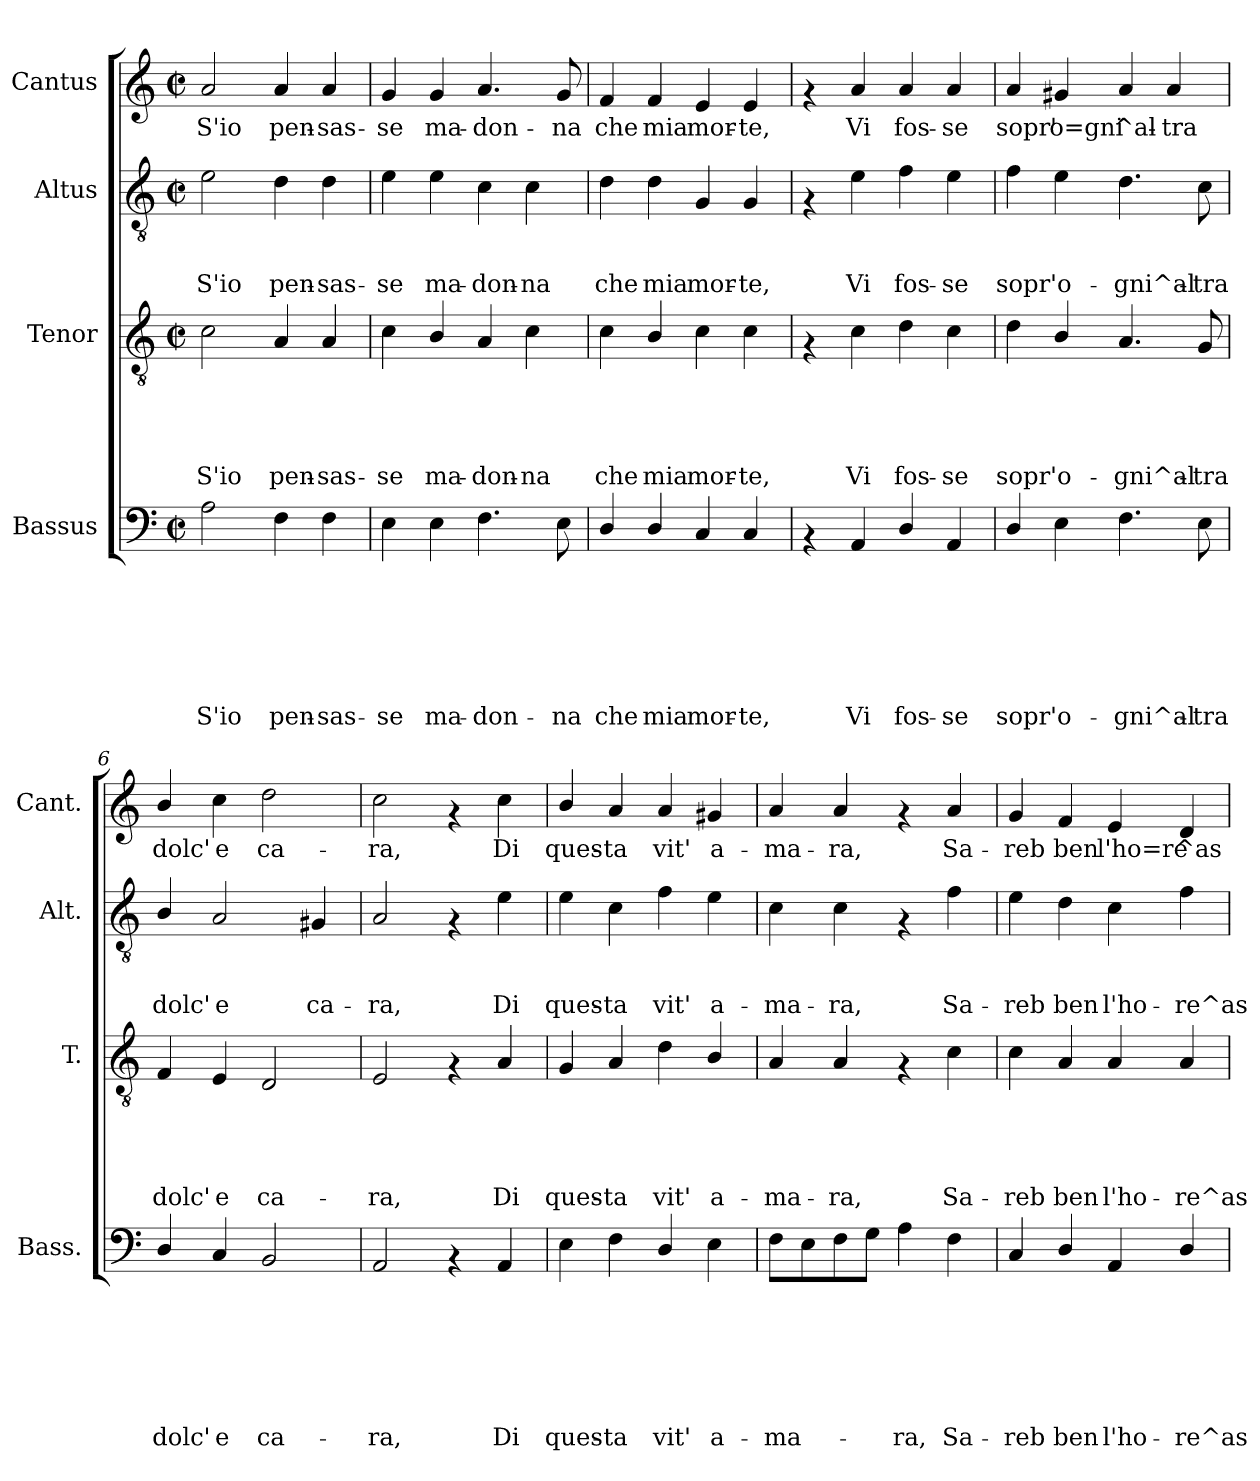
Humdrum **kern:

**kern	**text	**text	**text	**text	**text	**text	**text	**kern	**text	**text	**text	**text	**text	**kern	**text	**text	**text	**kern	**text
*part4	*part4	*part4	*part4	*part4	*part4	*part4	*part4	*part3	*part3	*part3	*part3	*part3	*part3	*part2	*part2	*part2	*part2	*part1	*part1
*staff4	*staff4	*staff4	*staff4	*staff4	*staff4	*staff4	*staff4	*staff3	*staff3	*staff3	*staff3	*staff3	*staff3	*staff2	*staff2	*staff2	*staff2	*staff1	*staff1
*I"Bassus	*	*	*	*	*	*	*	*I"Tenor	*	*	*	*	*	*I"Altus	*	*	*	*I"Cantus	*
*I'Bass.	*	*	*	*	*	*	*	*I'T.	*	*	*	*	*	*I'Alt.	*	*	*	*I'Cant.	*
*clefF4	*	*	*	*	*	*	*	*clefGv2	*	*	*	*	*	*clefGv2	*	*	*	*clefG2	*
*k[]	*	*	*	*	*	*	*	*k[]	*	*	*	*	*	*k[]	*	*	*	*k[]	*
*C:	*	*	*	*	*	*	*	*C:	*	*	*	*	*	*C:	*	*	*	*C:	*
*M2/2	*	*	*	*	*	*	*	*M2/2	*	*	*	*	*	*M2/2	*	*	*	*M2/2	*
*met(c|)	*	*	*	*	*	*	*	*met(c|)	*	*	*	*	*	*met(c|)	*	*	*	*met(c|)	*
=1	=1	=1	=1	=1	=1	=1	=1	=1	=1	=1	=1	=1	=1	=1	=1	=1	=1	=1	=1
!	!	!	!	!	!	!	!LO:LY:b	!	!	!	!	!	!LO:LY:b	!	!	!	!LO:LY:b	!	!LO:LY:b
2A\	.	.	.	.	.	.	S'io	2c\	.	.	.	.	S'io	2e\	.	.	S'io	2a/	S'io
!	!	!	!	!	!	!	!LO:LY:b	!	!	!	!	!	!LO:LY:b	!	!	!	!LO:LY:b	!	!LO:LY:b
4F\	.	.	.	.	.	.	pen-	4A/	.	.	.	.	pen-	4d\	.	.	pen-	4a/	pen-
!	!	!	!	!	!	!	!LO:LY:b	!	!	!	!	!	!LO:LY:b	!	!	!	!LO:LY:b	!	!LO:LY:b
4F\	.	.	.	.	.	.	-sas-	4A/	.	.	.	.	-sas-	4d\	.	.	-sas-	4a/	-sas-
=2	=2	=2	=2	=2	=2	=2	=2	=2	=2	=2	=2	=2	=2	=2	=2	=2	=2	=2	=2
!	!	!	!	!	!	!	!LO:LY:b	!	!	!	!	!	!LO:LY:b	!	!	!	!LO:LY:b	!	!LO:LY:b
4E\	.	.	.	.	.	.	-se	4c\	.	.	.	.	-se	4e\	.	.	-se	4g/	-se
!	!	!	!	!	!	!	!LO:LY:b	!	!	!	!	!	!LO:LY:b	!	!	!	!LO:LY:b	!	!LO:LY:b
4E\	.	.	.	.	.	.	ma-	4B/	.	.	.	.	ma-	4e\	.	.	ma-	4g/	ma-
!	!	!	!	!	!	!	!LO:LY:b	!	!	!	!	!	!LO:LY:b	!	!	!	!LO:LY:b	!	!LO:LY:b
4.F\	.	.	.	.	.	.	-don-	4A/	.	.	.	.	-don-	4c\	.	.	-don-	4.a/	-don-
!	!	!	!	!	!	!	!	!	!	!	!	!	!LO:LY:b	!	!	!	!LO:LY:b	!	!
.	.	.	.	.	.	.	.	4c\	.	.	.	.	-na	4c\	.	.	-na	.	.
!	!	!	!	!	!	!	!LO:LY:b	!	!	!	!	!	!	!	!	!	!	!	!LO:LY:b
8E\	.	.	.	.	.	.	-na	.	.	.	.	.	.	.	.	.	.	8g/	-na
=3	=3	=3	=3	=3	=3	=3	=3	=3	=3	=3	=3	=3	=3	=3	=3	=3	=3	=3	=3
!	!	!	!	!	!	!	!LO:LY:b	!	!	!	!	!	!LO:LY:b	!	!	!	!LO:LY:b	!	!LO:LY:b
4D/	.	.	.	.	.	.	che	4c\	.	.	.	.	che	4d\	.	.	che	4f/	che
!	!	!	!	!	!	!	!LO:LY:b	!	!	!	!	!	!LO:LY:b	!	!	!	!LO:LY:b	!	!LO:LY:b
4D/	.	.	.	.	.	.	mia	4B/	.	.	.	.	mia	4d\	.	.	mia	4f/	mia
!	!	!	!	!	!	!	!LO:LY:b	!	!	!	!	!	!LO:LY:b	!	!	!	!LO:LY:b	!	!LO:LY:b
4C/	.	.	.	.	.	.	mor-	4c\	.	.	.	.	mor-	4G/	.	.	mor-	4e/	mor-
!	!	!	!	!	!	!	!LO:LY:b	!	!	!	!	!	!LO:LY:b	!	!	!	!LO:LY:b	!	!LO:LY:b
4C/	.	.	.	.	.	.	-te,	4c\	.	.	.	.	-te,	4G/	.	.	-te,	4e/	-te,
=4	=4	=4	=4	=4	=4	=4	=4	=4	=4	=4	=4	=4	=4	=4	=4	=4	=4	=4	=4
4rAA	.	.	.	.	.	.	.	4rF	.	.	.	.	.	4rF	.	.	.	4rf	.
!	!	!	!	!	!	!	!LO:LY:b	!	!	!	!	!	!LO:LY:b	!	!	!	!LO:LY:b	!	!LO:LY:b
4AA/	.	.	.	.	.	.	Vi	4c\	.	.	.	.	Vi	4e\	.	.	Vi	4a/	Vi
!	!	!	!	!	!	!	!LO:LY:b	!	!	!	!	!	!LO:LY:b	!	!	!	!LO:LY:b	!	!LO:LY:b
4D/	.	.	.	.	.	.	fos-	4d\	.	.	.	.	fos-	4f\	.	.	fos-	4a/	fos-
!	!	!	!	!	!	!	!LO:LY:b	!	!	!	!	!	!LO:LY:b	!	!	!	!LO:LY:b	!	!LO:LY:b
4AA/	.	.	.	.	.	.	-se	4c\	.	.	.	.	-se	4e\	.	.	-se	4a/	-se
=5	=5	=5	=5	=5	=5	=5	=5	=5	=5	=5	=5	=5	=5	=5	=5	=5	=5	=5	=5
!	!	!	!	!	!	!	!LO:LY:b	!	!	!	!	!	!LO:LY:b	!	!	!	!LO:LY:b	!	!LO:LY:b
4D/	.	.	.	.	.	.	sopr'	4d\	.	.	.	.	sopr'	4f\	.	.	sopr'	4a/	sopr'
!	!	!	!	!	!	!	!LO:LY:b	!	!	!	!	!	!LO:LY:b	!	!	!	!LO:LY:b	!	!LO:LY:b
4E\	.	.	.	.	.	.	o-	4B/	.	.	.	.	o-	4e\	.	.	o-	4g#X/	o=gni
!	!	!	!	!	!	!	!LO:LY:b	!	!	!	!	!	!LO:LY:b	!	!	!	!LO:LY:b	!	!LO:LY:b
4.F\	.	.	.	.	.	.	-gni^al-	4.A/	.	.	.	.	-gni^al-	4.d\	.	.	-gni^al-	4a/	^al-
!	!	!	!	!	!	!	!	!	!	!	!	!	!	!	!	!	!	!	!LO:LY:b
.	.	.	.	.	.	.	.	.	.	.	.	.	.	.	.	.	.	4a/	-tra
!	!	!	!	!	!	!	!LO:LY:b	!	!	!	!	!	!LO:LY:b	!	!	!	!LO:LY:b	!	!
8E\	.	.	.	.	.	.	-tra	8G/	.	.	.	.	-tra	8c\	.	.	-tra	.	.
=6	=6	=6	=6	=6	=6	=6	=6	=6	=6	=6	=6	=6	=6	=6	=6	=6	=6	=6	=6
!	!	!	!	!	!	!	!LO:LY:b	!	!	!	!	!	!LO:LY:b	!	!	!	!LO:LY:b	!	!LO:LY:b
4D/	.	.	.	.	.	.	dolc'	4F/	.	.	.	.	dolc'	4B/	.	.	dolc'	4b/	dolc'
!	!	!	!	!	!	!	!LO:LY:b	!	!	!	!	!	!LO:LY:b	!	!	!	!LO:LY:b	!	!LO:LY:b
4C/	.	.	.	.	.	.	e	4E/	.	.	.	.	e	2A/	.	.	e	4cc\	e
!	!	!	!	!	!	!	!LO:LY:b	!	!	!	!	!	!LO:LY:b	!	!	!	!	!	!LO:LY:b
2BB/	.	.	.	.	.	.	ca-	2D/	.	.	.	.	ca-	.	.	.	.	2dd\	ca-
!	!	!	!	!	!	!	!	!	!	!	!	!	!	!	!	!	!LO:LY:b	!	!
.	.	.	.	.	.	.	.	.	.	.	.	.	.	4G#X/	.	.	ca-	.	.
!!LO:LB:g=z
=7	=7	=7	=7	=7	=7	=7	=7	=7	=7	=7	=7	=7	=7	=7	=7	=7	=7	=7	=7
!	!	!	!	!	!	!	!LO:LY:b	!	!	!	!	!	!LO:LY:b	!	!	!	!LO:LY:b	!	!LO:LY:b
2AA/	.	.	.	.	.	.	-ra,	2E/	.	.	.	.	-ra,	2A/	.	.	-ra,	2cc\	-ra,
4rAA	.	.	.	.	.	.	.	4rF	.	.	.	.	.	4rF	.	.	.	4rf	.
!	!	!	!	!	!	!	!LO:LY:b	!	!	!	!	!	!LO:LY:b	!	!	!	!LO:LY:b	!	!LO:LY:b
4AA/	.	.	.	.	.	.	Di	4A/	.	.	.	.	Di	4e\	.	.	Di	4cc\	Di
=8	=8	=8	=8	=8	=8	=8	=8	=8	=8	=8	=8	=8	=8	=8	=8	=8	=8	=8	=8
!	!	!	!	!	!	!	!LO:LY:b	!	!	!	!	!	!LO:LY:b	!	!	!	!LO:LY:b	!	!LO:LY:b
4E\	.	.	.	.	.	.	ques-	4G/	.	.	.	.	ques-	4e\	.	.	ques-	4b/	ques-
!	!	!	!	!	!	!	!LO:LY:b	!	!	!	!	!	!LO:LY:b	!	!	!	!LO:LY:b	!	!LO:LY:b
4F\	.	.	.	.	.	.	-ta	4A/	.	.	.	.	-ta	4c\	.	.	-ta	4a/	-ta
!	!	!	!	!	!	!	!LO:LY:b	!	!	!	!	!	!LO:LY:b	!	!	!	!LO:LY:b	!	!LO:LY:b
4D/	.	.	.	.	.	.	vit'	4d\	.	.	.	.	vit'	4f\	.	.	vit'	4a/	vit'
!	!	!	!	!	!	!	!LO:LY:b	!	!	!	!	!	!LO:LY:b	!	!	!	!LO:LY:b	!	!LO:LY:b
4E\	.	.	.	.	.	.	a-	4B/	.	.	.	.	a-	4e\	.	.	a-	4g#X/	a-
=9	=9	=9	=9	=9	=9	=9	=9	=9	=9	=9	=9	=9	=9	=9	=9	=9	=9	=9	=9
!	!	!	!	!	!	!	!LO:LY:b	!	!	!	!	!	!LO:LY:b	!	!	!	!LO:LY:b	!	!LO:LY:b
8F\L	.	.	.	.	.	.	-ma-	4A/	.	.	.	.	-ma-	4c\	.	.	-ma-	4a/	-ma-
8E\	.	.	.	.	.	.	.	.	.	.	.	.	.	.	.	.	.	.	.
!	!	!	!	!	!	!	!	!	!	!	!	!	!LO:LY:b	!	!	!	!LO:LY:b	!	!LO:LY:b
8F\	.	.	.	.	.	.	.	4A/	.	.	.	.	-ra,	4c\	.	.	-ra,	4a/	-ra,
8G\J	.	.	.	.	.	.	.	.	.	.	.	.	.	.	.	.	.	.	.
!	!	!	!	!	!	!	!LO:LY:b	!	!	!	!	!	!	!	!	!	!	!	!
4A\	.	.	.	.	.	.	-ra,	4rF	.	.	.	.	.	4rF	.	.	.	4rf	.
!	!	!	!	!	!	!	!LO:LY:b	!	!	!	!	!	!LO:LY:b	!	!	!	!LO:LY:b	!	!LO:LY:b
4F\	.	.	.	.	.	.	Sa-	4c\	.	.	.	.	Sa-	4f\	.	.	Sa-	4a/	Sa-
=10	=10	=10	=10	=10	=10	=10	=10	=10	=10	=10	=10	=10	=10	=10	=10	=10	=10	=10	=10
!	!	!	!	!	!	!	!LO:LY:b	!	!	!	!	!	!LO:LY:b	!	!	!	!LO:LY:b	!	!LO:LY:b
4C/	.	.	.	.	.	.	-reb	4c\	.	.	.	.	-reb	4e\	.	.	-reb	4g/	-reb
!	!	!	!	!	!	!	!LO:LY:b	!	!	!	!	!	!LO:LY:b	!	!	!	!LO:LY:b	!	!LO:LY:b
4D/	.	.	.	.	.	.	ben	4A/	.	.	.	.	ben	4d\	.	.	ben	4f/	ben
!	!	!	!	!	!	!	!LO:LY:b	!	!	!	!	!	!LO:LY:b	!	!	!	!LO:LY:b	!	!LO:LY:b
4AA/	.	.	.	.	.	.	l'ho-	4A/	.	.	.	.	l'ho-	4c\	.	.	l'ho-	4e/	l'ho=re
!	!	!	!	!	!	!	!LO:LY:b	!	!	!	!	!	!LO:LY:b	!	!	!	!LO:LY:b	!	!LO:LY:b
4D/	.	.	.	.	.	.	-re^as-	4A/	.	.	.	.	-re^as-	4f\	.	.	-re^as-	4d/	^as-
=	=	=	=	=	=	=	=	=	=	=	=	=	=	=	=	=	=	=	=
*-	*-	*-	*-	*-	*-	*-	*-	*-	*-	*-	*-	*-	*-	*-	*-	*-	*-	*-	*-
